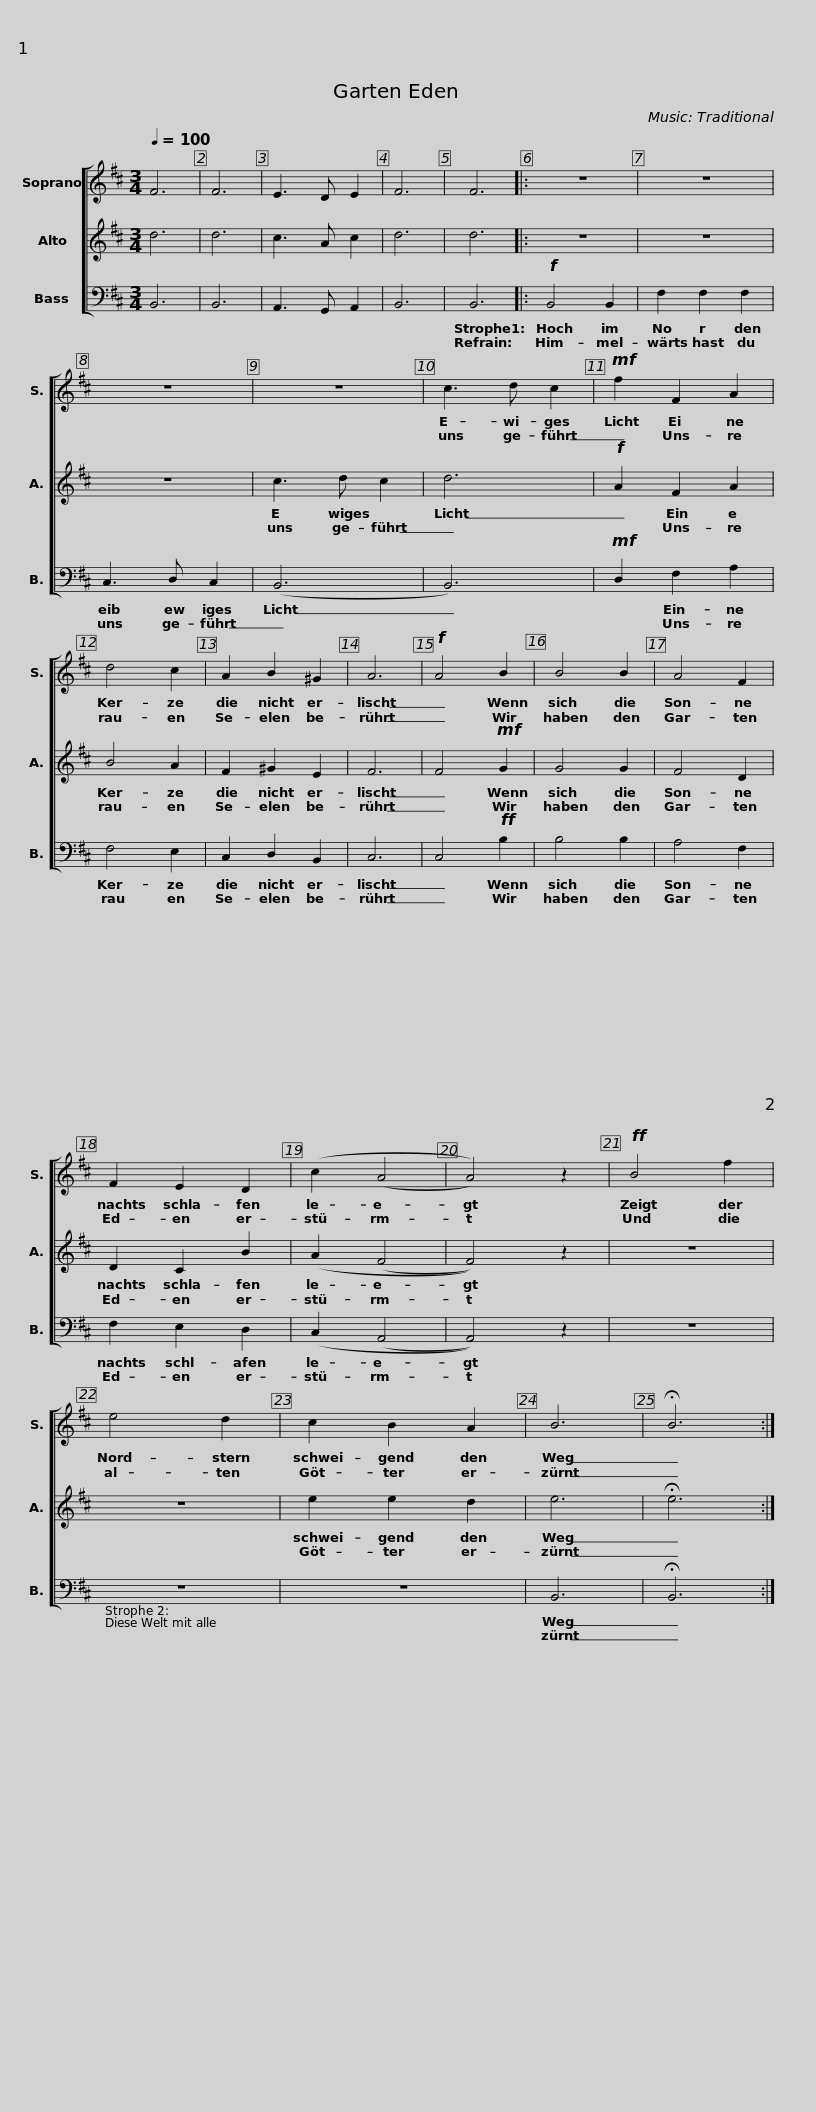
X:1
%%score [ 1 2 3 ]
L:1/8
Q:1/4=100
M:3/4
I:linebreak $
K:D
V:1 treble
V:2 treble
V:3 bass
V:1
 F6 | F6 | E3 D E2 | F6 | F6 |: %5
 z6 | z6 | z6 |$ z6 | c3 d c2 | %10
!mf! f2 F2 A2 | d4 c2 | A2 B2 ^G2 | A6 |!f! A4 B2 | %15
 B4 B2 |$ A4 F2 | F2 E2 D2 | (c2 (A4 | A4)) z2 | %20
!ff! B4 f2 | e4 d2 | c2 B2 A2 | B6 |$ !fermata!B6 :| %25
V:2
 d6 | d6 | c3 A c2 | d6 | d6 |: %5
 z6 | z6 | z6 |$ c3 d c2 | d6 | %10
!f! A2 F2 A2 | B4 A2 | F2 ^G2 E2 | F6 | F4!mf! G2 | %15
 G4 G2 |$ F4 D2 | D2 C2 B2 | (A2 (F4 | F4)) z2 | %20
 z6 | z6 | e2 e2 d2 | e6 |$ !fermata!e6 :| %25
V:3
 B,,6 | B,,6 | A,,3 G,, A,,2 | B,,6 | B,,6 |: %5
!f! B,,4 B,,2 | F,2 F,2 F,2 | C,3 D, C,2 |$ (B,,6 | B,,6) | %10
!mf! D,2 F,2 A,2 | F,4 E,2 | C,2 D,2 B,,2 | C,6 | C,4!ff! B,2 | %15
 B,4 B,2 |$ A,4 F,2 | F,2 E,2 D,2 | (C,2 (A,,4 | A,,4)) z2 | %20
 z6 | z6 | z6 | B,,6 |$ !fermata!B,,6 :| %25
